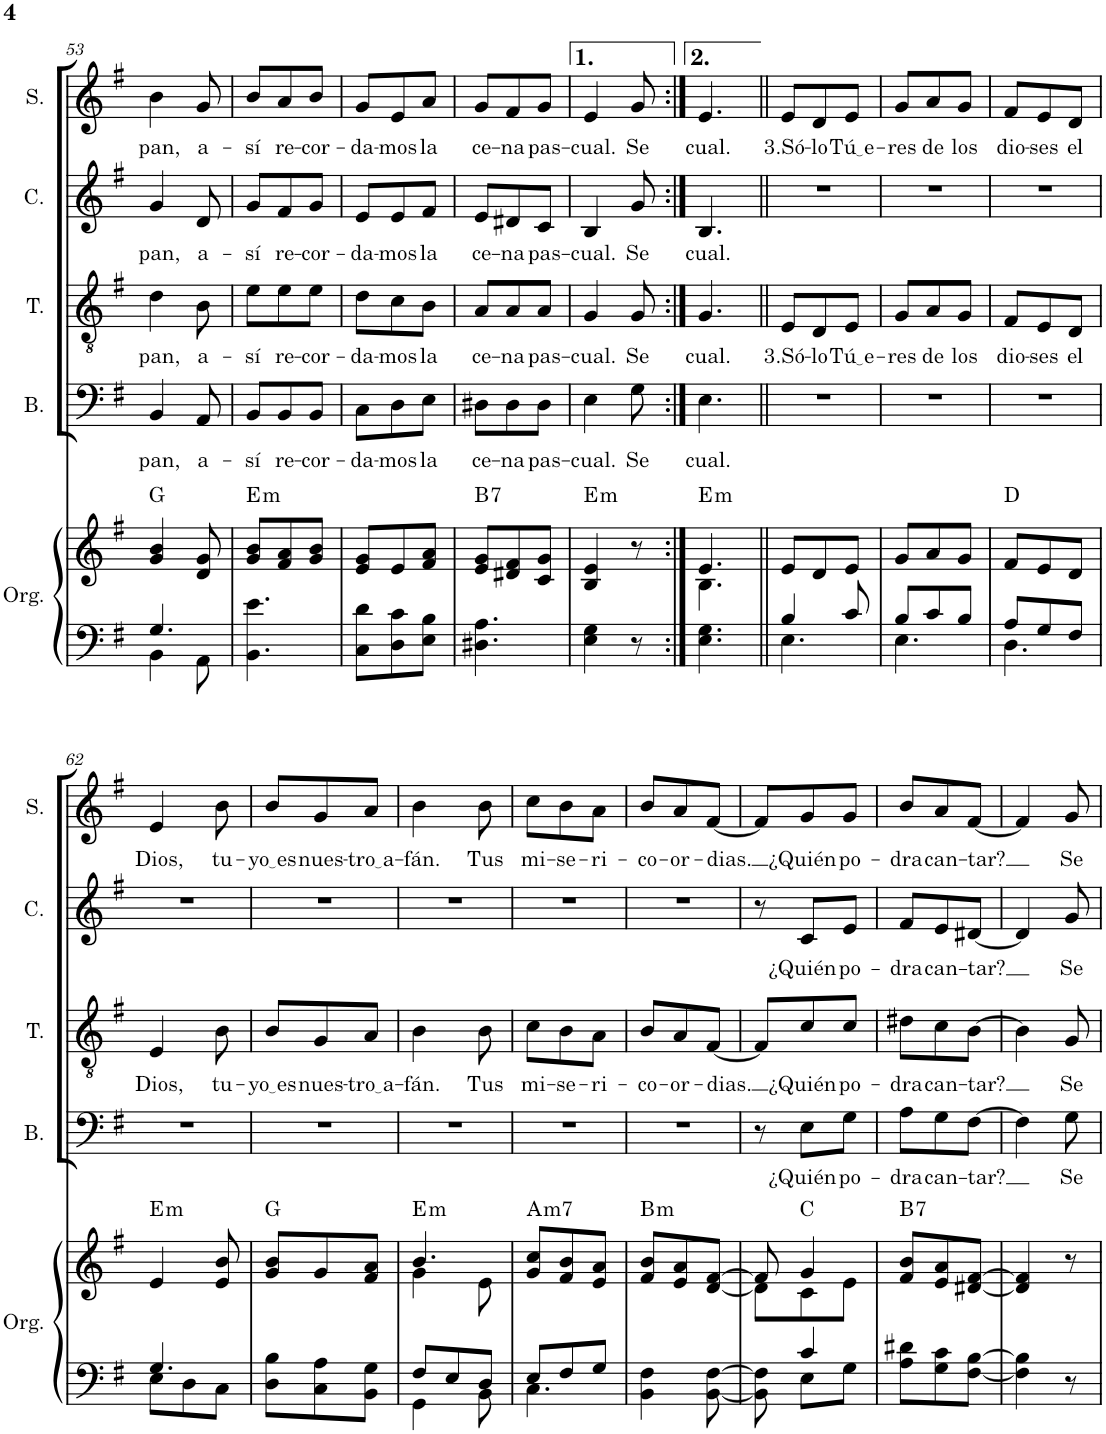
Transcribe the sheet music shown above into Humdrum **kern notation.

**kern	**kern	**harte	**kern	**text	**kern	**text	**kern	**text	**kern	**text
*part5	*part5	*part5	*part4	*part4	*part3	*part3	*part2	*part2	*part1	*part1
*staff6	*staff5	*	*staff4	*staff4	*staff3	*staff3	*staff2	*staff2	*staff1	*staff1
*I"Órgano	*	*	*I"Bajo	*	*I"Tenor	*	*I"Contralto	*	*I"Soprano	*
*	*	*	*I'B.	*	*I'T.	*	*I'C.	*	*I'S.	*
!!LO:PB:g=z
*clefF4	*clefG2	*	*clefF4	*	*clefGv2	*	*clefG2	*	*clefG2	*
*k[f#]	*k[f#]	*	*k[f#]	*	*k[f#]	*	*k[f#]	*	*k[f#]	*
*M3/8	*M3/8	*	*M3/8	*	*M3/8	*	*M3/8	*	*M3/8	*
=53	=53	=53	=53	=53	=53	=53	=53	=53	=53	=53
*^	*	*	*	*	*	*	*	*	*	*
!	!	!	!	!	!LO:LY:b	!	!LO:LY:b	!	!LO:LY:b	!	!LO:LY:b
4.G/	4BB\	4g/ 4b/	G:maj	4BB/	pan,	4d\	pan,	4g/	pan,	4b\	pan,
!	!	!	!	!	!LO:LY:b	!	!LO:LY:b	!	!LO:LY:b	!	!LO:LY:b
.	8AA\	8d/ 8g/	.	8AA/	a-	8B\	a-	8d/	a-	8g/	a-
=54	=54	=54	=54	=54	=54	=54	=54	=54	=54	=54	=54
!	!	!	!LO:H:kt=m	!	!LO:LY:b	!	!LO:LY:b	!	!LO:LY:b	!	!LO:LY:b
*v	*v	*	*	*	*	*	*	*	*	*	*
4.BB\ 4.e\	8g/ 8b/L	E:min	8BB/L	-sí	8e\L	-sí	8g/L	-sí	8b/L	-sí
!	!	!	!	!LO:LY:b	!	!LO:LY:b	!	!LO:LY:b	!	!LO:LY:b
.	8f#/ 8a/	.	8BB/	re-	8e\	re-	8f#/	re-	8a/	re-
!	!	!	!	!LO:LY:b	!	!LO:LY:b	!	!LO:LY:b	!	!LO:LY:b
.	8g/ 8b/J	.	8BB/J	-cor-	8e\J	-cor-	8g/J	-cor-	8b/J	-cor-
=55	=55	=55	=55	=55	=55	=55	=55	=55	=55	=55
!	!	!	!	!LO:LY:b	!	!LO:LY:b	!	!LO:LY:b	!	!LO:LY:b
8C\ 8d\L	8e/ 8g/L	.	8C\L	-da-	8d\L	-da-	8e/L	-da-	8g/L	-da-
!	!	!	!	!LO:LY:b	!	!LO:LY:b	!	!LO:LY:b	!	!LO:LY:b
8D\ 8c\	8e/	.	8D\	-mos	8c\	-mos	8e/	-mos	8e/	-mos
!	!	!	!	!LO:LY:b	!	!LO:LY:b	!	!LO:LY:b	!	!LO:LY:b
8E\ 8B\J	8f#/ 8a/J	.	8E\J	la	8B\J	la	8f#/J	la	8a/J	la
=56	=56	=56	=56	=56	=56	=56	=56	=56	=56	=56
!	!	!LO:H:kt=7	!	!LO:LY:b	!	!LO:LY:b	!	!LO:LY:b	!	!LO:LY:b
4.D#X\ 4.A\	8e/ 8g/L	B:7	8D#X\L	ce-	8A/L	ce-	8e/L	ce-	8g/L	ce-
!	!	!	!	!LO:LY:b	!	!LO:LY:b	!	!LO:LY:b	!	!LO:LY:b
.	8d#X/ 8f#/	.	8D#\	-na	8A/	-na	8d#X/	-na	8f#/	-na
!	!	!	!	!LO:LY:b	!	!LO:LY:b	!	!LO:LY:b	!	!LO:LY:b
.	8c/ 8g/J	.	8D#\J	pas-	8A/J	pas-	8c/J	pas-	8g/J	pas-
=57	=57	=57	=57	=57	=57	=57	=57	=57	=57	=57
!	!	!LO:H:kt=m	!	!LO:LY:b	!	!LO:LY:b	!	!LO:LY:b	!	!LO:LY:b
4E\ 4G\	4B/ 4e/	E:min	4E\	-cual.	4G/	-cual.	4B/	-cual.	4e/	-cual.
!	!	!	!	!LO:LY:b	!	!LO:LY:b	!	!LO:LY:b	!	!LO:LY:b
8r	8r	.	8G\	Se	8G/	Se	8g/	Se	8g/	Se
=58:|!	=58:|!	=58:|!	=58:|!	=58:|!	=58:|!	=58:|!	=58:|!	=58:|!	=58:|!	=58:|!
*	*^	*	*	*	*	*	*	*	*	*
!	!	!	!LO:H:kt=m	!	!LO:LY:b	!	!LO:LY:b	!	!LO:LY:b	!	!LO:LY:b
4.E\ 4.G\	4.e/	4.B\	E:min	4.E\	-cual.	4.G/	-cual.	4.B/	-cual.	4.e/	-cual.
=59||	=59||	=59||	=59||	=59||	=59||	=59||	=59||	=59||	=59||	=59||	=59||
*^	*	*	*	*	*	*	*	*	*	*	*
!	!	!	!	!	!	!	!	!LO:LY:b	!	!	!	!LO:LY:b
*	*	*v	*v	*	*	*	*	*	*	*	*	*
4B/	4.E\	8e/L	.	4.r	.	8E/L	3.Só-	4.r	.	8e/L	3.Só-
!	!	!	!	!	!	!	!LO:LY:b	!	!	!	!LO:LY:b
.	.	8d/	.	.	.	8D/	-lo	.	.	8d/	-lo
!	!	!	!	!	!	!	!LO:LY:b	!	!	!	!LO:LY:b
8c/	.	8e/J	.	.	.	8E/J	Tú e	.	.	8e/J	Tú e
=60	=60	=60	=60	=60	=60	=60	=60	=60	=60	=60	=60
!	!	!	!	!	!	!	!LO:LY:b	!	!	!	!LO:LY:b
8B/L	4.E\	8g/L	.	4.r	.	8G/L	-res	4.r	.	8g/L	-res
!	!	!	!	!	!	!	!LO:LY:b	!	!	!	!LO:LY:b
8c/	.	8a/	.	.	.	8A/	de	.	.	8a/	de
!	!	!	!	!	!	!	!LO:LY:b	!	!	!	!LO:LY:b
8B/J	.	8g/J	.	.	.	8G/J	los	.	.	8g/J	los
=61	=61	=61	=61	=61	=61	=61	=61	=61	=61	=61	=61
!	!	!	!	!	!	!	!LO:LY:b	!	!	!	!LO:LY:b
8A/L	4.D\	8f#/L	D:maj	4.r	.	8F#/L	dio-	4.r	.	8f#/L	dio-
!	!	!	!	!	!	!	!LO:LY:b	!	!	!	!LO:LY:b
8G/	.	8e/	.	.	.	8E/	-ses	.	.	8e/	-ses
!	!	!	!	!	!	!	!LO:LY:b	!	!	!	!LO:LY:b
8F#/J	.	8d/J	.	.	.	8D/J	el	.	.	8d/J	el
!!LO:LB:g=z
=62	=62	=62	=62	=62	=62	=62	=62	=62	=62	=62	=62
!	!	!	!LO:H:kt=m	!	!	!	!LO:LY:b	!	!	!	!LO:LY:b
4.G/	8E\L	4e/	E:min	4.r	.	4E/	Dios,	4.r	.	4e/	Dios,
.	8D\	.	.	.	.	.	.	.	.	.	.
!	!	!	!	!	!	!	!LO:LY:b	!	!	!	!LO:LY:b
.	8C\J	8e/ 8b/	.	.	.	8B\	tu-	.	.	8b\	tu-
=63	=63	=63	=63	=63	=63	=63	=63	=63	=63	=63	=63
!	!	!	!	!	!	!	!LO:LY:b	!	!	!	!LO:LY:b
*v	*v	*	*	*	*	*	*	*	*	*	*
8D\ 8B\L	8g/ 8b/L	G:maj	4.r	.	8B/L	yo es	4.r	.	8b/L	yo es
!	!	!	!	!	!	!LO:LY:b	!	!	!	!LO:LY:b
8C\ 8A\	8g/	.	.	.	8G/	nues-	.	.	8g/	nues-
!	!	!	!	!	!	!LO:LY:b	!	!	!	!LO:LY:b
8BB\ 8G\J	8f#/ 8a/J	.	.	.	8A/J	tro a	.	.	8a/J	tro a
=64	=64	=64	=64	=64	=64	=64	=64	=64	=64	=64
*^	*^	*	*	*	*	*	*	*	*	*
!	!	!	!	!LO:H:kt=m	!	!	!	!LO:LY:b	!	!	!	!LO:LY:b
8F#/L	4GG\	4.b/	4g\	E:min	4.r	.	4B\	-fán.	4.r	.	4b\	-fán.
8E/	.	.	.	.	.	.	.	.	.	.	.	.
!	!	!	!	!	!	!	!	!LO:LY:b	!	!	!	!LO:LY:b
8D/J	8BB\	.	8e\	.	.	.	8B\	Tus	.	.	8b\	Tus
=65	=65	=65	=65	=65	=65	=65	=65	=65	=65	=65	=65	=65
!	!	!	!	!LO:H:kt=m7	!	!	!	!LO:LY:b	!	!	!	!LO:LY:b
*	*	*v	*v	*	*	*	*	*	*	*	*	*
8E/L	4.C\	8g/ 8cc/L	A:min7	4.r	.	8c\L	mi-	4.r	.	8cc\L	mi-
!	!	!	!	!	!	!	!LO:LY:b	!	!	!	!LO:LY:b
8F#/	.	8f#/ 8b/	.	.	.	8B\	-se-	.	.	8b\	-se-
!	!	!	!	!	!	!	!LO:LY:b	!	!	!	!LO:LY:b
8G/J	.	8e/ 8a/J	.	.	.	8A\J	-ri-	.	.	8a\J	-ri-
*v	*v	*	*	*	*	*	*	*	*	*	*
=66	=66	=66	=66	=66	=66	=66	=66	=66	=66	=66
!	!	!LO:H:kt=m	!	!	!	!LO:LY:b	!	!	!	!LO:LY:b
4BB\ 4F#\	8f#/ 8b/L	B:min	4.r	.	8B/L	-co-	4.r	.	8b/L	-co-
!	!	!	!	!	!	!LO:LY:b	!	!	!	!LO:LY:b
.	8e/ 8a/	.	.	.	8A/	-or-	.	.	8a/	-or-
!	!	!	!	!	!	!LO:LY:b	!	!	!	!LO:LY:b
[8BB\ [8F#\	[8d/ [8f#/J	.	.	.	[8F#/J	-dias.	.	.	[8f#/J	-dias.
=67	=67	=67	=67	=67	=67	=67	=67	=67	=67	=67
*^	*^	*	*	*	*	*	*	*	*	*
8BB\] 8F#\]	8ryy	8f#/]	8d\L]	.	8r	.	8F#/L]	.	8r	.	8f#/L]	.
!	!	!	!	!	!	!LO:LY:b	!	!LO:LY:b	!	!LO:LY:b	!	!LO:LY:b
4c/	8E\L	4g/	8c\	C:maj	8E\L	¿Quién	8c/	¿Quién	8c/L	¿Quién	8g/	¿Quién
!	!	!	!	!	!	!LO:LY:b	!	!LO:LY:b	!	!LO:LY:b	!	!LO:LY:b
.	8G\J	.	8e\J	.	8G\J	po-	8c/J	po-	8e/J	po-	8g/J	po-
=68	=68	=68	=68	=68	=68	=68	=68	=68	=68	=68	=68	=68
!	!	!	!	!LO:H:kt=7	!	!LO:LY:b	!	!LO:LY:b	!	!LO:LY:b	!	!LO:LY:b
*v	*v	*	*	*	*	*	*	*	*	*	*	*
*	*v	*v	*	*	*	*	*	*	*	*	*
8A\ 8d#X\L	8f#/ 8b/L	B:7	8A\L	-dra	8d#X\L	-dra	8f#/L	-dra	8b/L	-dra
!	!	!	!	!LO:LY:b	!	!LO:LY:b	!	!LO:LY:b	!	!LO:LY:b
8G\ 8c\	8e/ 8a/	.	8G\	can-	8c\	can-	8e/	can-	8a/	can-
!	!	!	!	!LO:LY:b	!	!LO:LY:b	!	!LO:LY:b	!	!LO:LY:b
[8F#\ [8B\J	[8d#X/ [8f#/J	.	[8F#\J	-tar?	[8B\J	-tar?	[8d#X/J	-tar?	[8f#/J	-tar?
=69	=69	=69	=69	=69	=69	=69	=69	=69	=69	=69
4F#\] 4B\]	4d#/] 4f#/]	.	4F#\]	.	4B\]	.	4d#/]	.	4f#/]	.
!	!	!	!	!LO:LY:b	!	!LO:LY:b	!	!LO:LY:b	!	!LO:LY:b
8r	8r	.	8G\	Se	8G/	Se	8g/	Se	8g/	Se
=	=	=	=	=	=	=	=	=	=	=
*-	*-	*-	*-	*-	*-	*-	*-	*-	*-	*-
